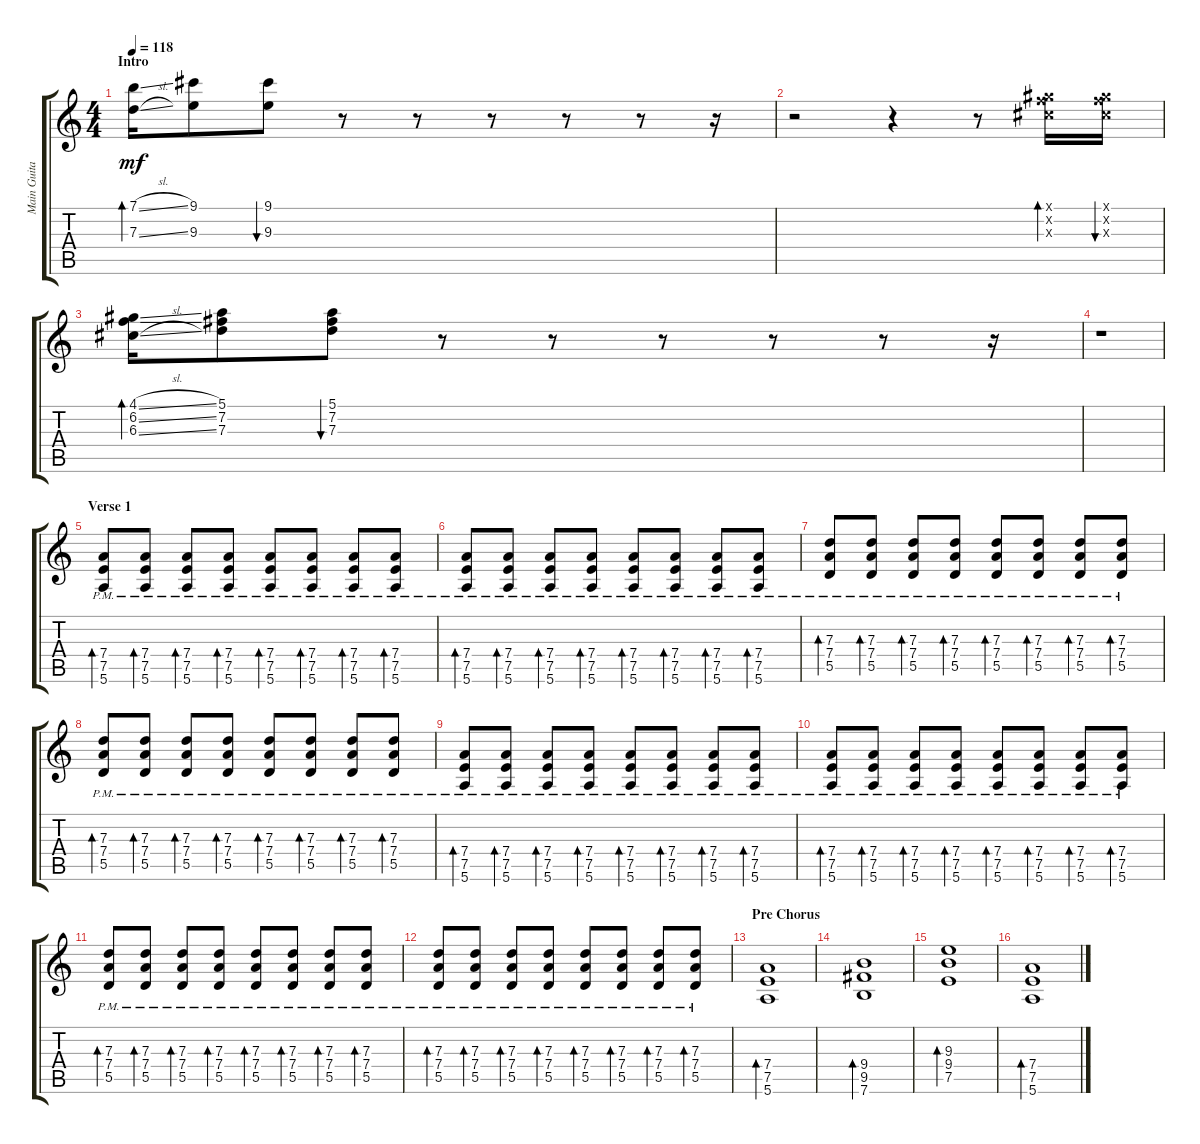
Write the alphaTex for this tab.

\track ("Main Guitar" "Main Guita") {instrument electricguitarclean}
\staff {score tabs}
\tuning (E4 B3 G3 D3 A2 E2) {hide}
\ts (4 4)
\section ("" "Intro")
\tempo 118
\clef g2
\ks c
(7.1{sl} 7.3{sl}).16{bd 30 dy mf instrument electricguitarclean} (9.1 9.3).8 (9.1 9.3).8{bu 30} r.8 r.8 r.8 r.8 r.8 r.16 |
r.2 r.4 r.8 (4.1{x} 6.2{x} 6.3{x}).16{bd 30} (4.1{x} 6.2{x} 6.3{x}).16{bu 30} |
(4.1{sl} 6.2{sl} 6.3{sl}).16{bd 30} (5.1 7.2 7.3).8 (5.1 7.2 7.3).8{bu 30} r.8 r.8 r.8 r.8 r.8 r.16 |
r.1 |
\section ("" "Verse 1")
(7.4{pm} 7.5{pm} 5.6{pm}).8{bd 30} (7.4{pm} 7.5{pm} 5.6{pm}).8{bd 30} (7.4{pm} 7.5{pm} 5.6{pm}).8{bd 30} (7.4{pm} 7.5{pm} 5.6{pm}).8{bd 30} (7.4{pm} 7.5{pm} 5.6{pm}).8{bd 30} (7.4{pm} 7.5{pm} 5.6{pm}).8{bd 30} (7.4{pm} 7.5{pm} 5.6{pm}).8{bd 30} (7.4{pm} 7.5{pm} 5.6{pm}).8{bd 30} |
(7.4{pm} 7.5{pm} 5.6{pm}).8{bd 30} (7.4{pm} 7.5{pm} 5.6{pm}).8{bd 30} (7.4{pm} 7.5{pm} 5.6{pm}).8{bd 30} (7.4{pm} 7.5{pm} 5.6{pm}).8{bd 30} (7.4{pm} 7.5{pm} 5.6{pm}).8{bd 30} (7.4{pm} 7.5{pm} 5.6{pm}).8{bd 30} (7.4{pm} 7.5{pm} 5.6{pm}).8{bd 30} (7.4{pm} 7.5{pm} 5.6{pm}).8{bd 30} |
(7.3{pm} 7.4{pm} 5.5{pm}).8{bd 30} (7.3{pm} 7.4{pm} 5.5{pm}).8{bd 30} (7.3{pm} 7.4{pm} 5.5{pm}).8{bd 30} (7.3{pm} 7.4{pm} 5.5{pm}).8{bd 30} (7.3{pm} 7.4{pm} 5.5{pm}).8{bd 30} (7.3{pm} 7.4{pm} 5.5{pm}).8{bd 30} (7.3{pm} 7.4{pm} 5.5{pm}).8{bd 30} (7.3{pm} 7.4{pm} 5.5{pm}).8{bd 30} |
(7.3{pm} 7.4{pm} 5.5{pm}).8{bd 30} (7.3{pm} 7.4{pm} 5.5{pm}).8{bd 30} (7.3{pm} 7.4{pm} 5.5{pm}).8{bd 30} (7.3{pm} 7.4{pm} 5.5{pm}).8{bd 30} (7.3{pm} 7.4{pm} 5.5{pm}).8{bd 30} (7.3{pm} 7.4{pm} 5.5{pm}).8{bd 30} (7.3{pm} 7.4{pm} 5.5{pm}).8{bd 30} (7.3{pm} 7.4{pm} 5.5{pm}).8{bd 30} |
(7.4{pm} 7.5{pm} 5.6{pm}).8{bd 30} (7.4{pm} 7.5{pm} 5.6{pm}).8{bd 30} (7.4{pm} 7.5{pm} 5.6{pm}).8{bd 30} (7.4{pm} 7.5{pm} 5.6{pm}).8{bd 30} (7.4{pm} 7.5{pm} 5.6{pm}).8{bd 30} (7.4{pm} 7.5{pm} 5.6{pm}).8{bd 30} (7.4{pm} 7.5{pm} 5.6{pm}).8{bd 30} (7.4{pm} 7.5{pm} 5.6{pm}).8{bd 30} |
(7.4{pm} 7.5{pm} 5.6{pm}).8{bd 30} (7.4{pm} 7.5{pm} 5.6{pm}).8{bd 30} (7.4{pm} 7.5{pm} 5.6{pm}).8{bd 30} (7.4{pm} 7.5{pm} 5.6{pm}).8{bd 30} (7.4{pm} 7.5{pm} 5.6{pm}).8{bd 30} (7.4{pm} 7.5{pm} 5.6{pm}).8{bd 30} (7.4{pm} 7.5{pm} 5.6{pm}).8{bd 30} (7.4{pm} 7.5{pm} 5.6{pm}).8{bd 30} |
(7.3{pm} 7.4{pm} 5.5{pm}).8{bd 30} (7.3{pm} 7.4{pm} 5.5{pm}).8{bd 30} (7.3{pm} 7.4{pm} 5.5{pm}).8{bd 30} (7.3{pm} 7.4{pm} 5.5{pm}).8{bd 30} (7.3{pm} 7.4{pm} 5.5{pm}).8{bd 30} (7.3{pm} 7.4{pm} 5.5{pm}).8{bd 30} (7.3{pm} 7.4{pm} 5.5{pm}).8{bd 30} (7.3{pm} 7.4{pm} 5.5{pm}).8{bd 30} |
(7.3{pm} 7.4{pm} 5.5{pm}).8{bd 30} (7.3{pm} 7.4{pm} 5.5{pm}).8{bd 30} (7.3{pm} 7.4{pm} 5.5{pm}).8{bd 30} (7.3{pm} 7.4{pm} 5.5{pm}).8{bd 30} (7.3{pm} 7.4{pm} 5.5{pm}).8{bd 30} (7.3{pm} 7.4{pm} 5.5{pm}).8{bd 30} (7.3{pm} 7.4{pm} 5.5{pm}).8{bd 30} (7.3{pm} 7.4{pm} 5.5{pm}).8{bd 30} |
\section ("" "Pre Chorus")
(7.4 7.5 5.6).1{bd 30} |
(9.4 9.5 7.6).1{bd 30} |
(9.3 9.4 7.5).1{bd 30} |
(7.4 7.5 5.6).1{bd 30}
